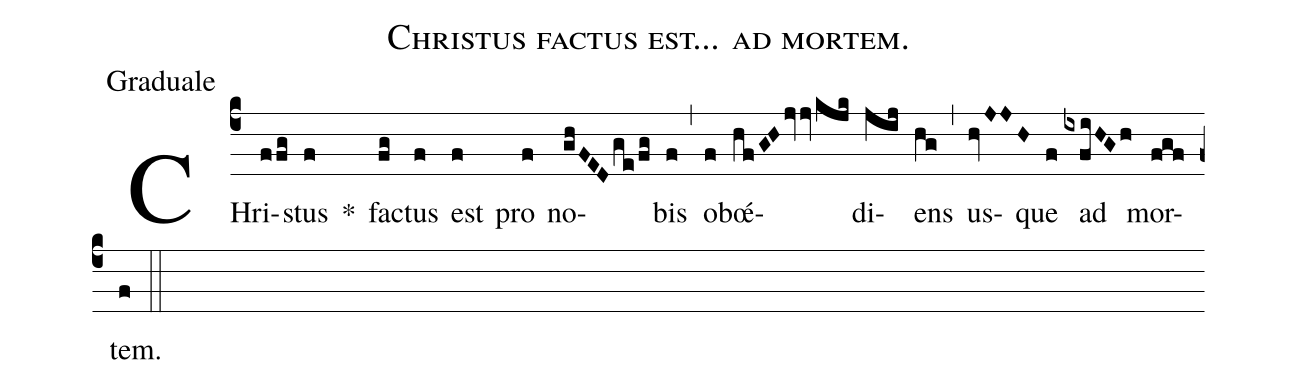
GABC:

name:Christus factus est... ad mortem.;
office-part:Graduale;
%%
(c4) CHri(ffg)stus(f) *() fa(fg)ctus(f) est(f) pro(f) no(ghFED/ge/fg)bis(f) (,) ob(f)œ́(hf/GHjvjv/kjk)di(jij)ens(hg) (,) us(hvJJH)que(f) ad(ixfiHGh) mor(fgf)tem.(f) (::)
